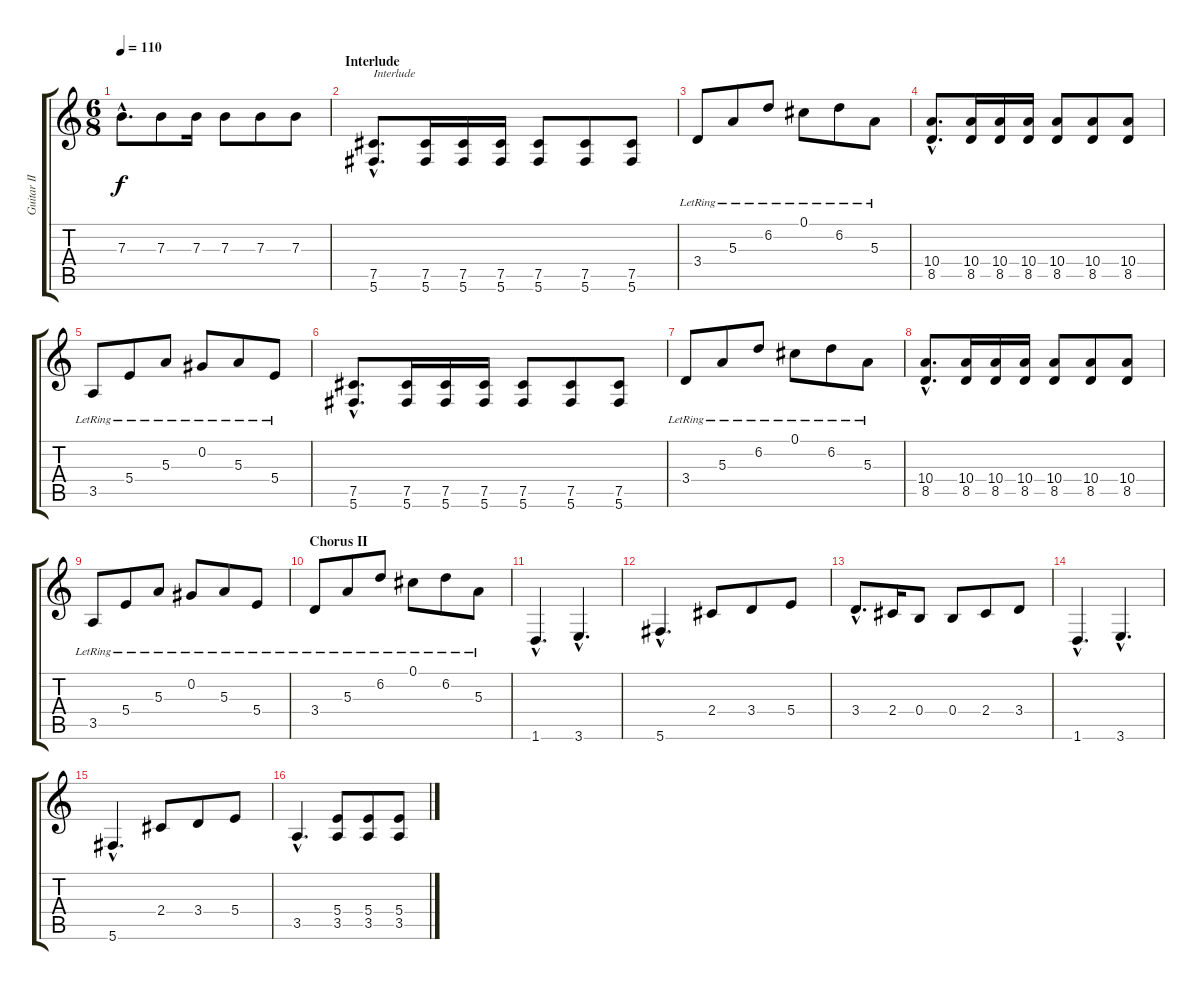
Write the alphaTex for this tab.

\track ("Guitar II [Johansson]" "Guitar II ") {instrument distortionguitar}
\staff {score tabs}
\tuning (Db4 Ab3 E3 B2 Gb2 Db2) {hide}
\ts (6 8)
\tempo 110
\clef g2
\ks c
7.3{hac}.8{d dy f} 7.3.8 7.3.16 7.3.8 7.3.8 7.3.8 |
\section ("" "Interlude")
(7.5{hac} 5.6{hac}).8{d txt "Interlude"} (7.5 5.6).16 (7.5 5.6).16 (7.5 5.6).16 (7.5 5.6).8 (7.5 5.6).8 (7.5 5.6).8 |
3.4{lr}.8{instrument electricguitarjazz} 5.3{lr}.8 6.2{lr}.8 0.1{lr}.8 6.2{lr}.8 5.3{lr}.8 |
(10.4{hac} 8.5{hac}).8{d instrument distortionguitar} (10.4 8.5).16 (10.4 8.5).16 (10.4 8.5).16 (10.4 8.5).8 (10.4 8.5).8 (10.4 8.5).8 |
3.5{lr}.8{instrument electricguitarjazz} 5.4{lr}.8 5.3{lr}.8 0.2{lr}.8 5.3{lr}.8 5.4{lr}.8 |
(7.5{hac} 5.6{hac}).8{d instrument distortionguitar} (7.5 5.6).16 (7.5 5.6).16 (7.5 5.6).16 (7.5 5.6).8 (7.5 5.6).8 (7.5 5.6).8 |
3.4{lr}.8{instrument electricguitarjazz} 5.3{lr}.8 6.2{lr}.8 0.1{lr}.8 6.2{lr}.8 5.3{lr}.8 |
(10.4{hac} 8.5{hac}).8{d instrument distortionguitar} (10.4 8.5).16 (10.4 8.5).16 (10.4 8.5).16 (10.4 8.5).8 (10.4 8.5).8 (10.4 8.5).8 |
3.5{lr}.8{instrument electricguitarjazz} 5.4{lr}.8 5.3{lr}.8 0.2{lr}.8 5.3{lr}.8 5.4{lr}.8 |
\section ("" "Chorus II")
3.4{lr}.8 5.3{lr}.8 6.2{lr}.8 0.1{lr}.8 6.2{lr}.8 5.3{lr}.8 |
1.6{hac}.4{d instrument distortionguitar} 3.6{hac}.4{d} |
5.6{hac}.4{d} 2.4.8 3.4.8 5.4.8 |
3.4{hac}.8{d} 2.4.16 0.4.8 0.4.8 2.4.8 3.4.8 |
1.6{hac}.4{d} 3.6{hac}.4{d} |
5.6{hac}.4{d} 2.4.8 3.4.8 5.4.8 |
3.5{hac}.4{d} (5.4 3.5).8 (5.4 3.5).8 (5.4 3.5).8
